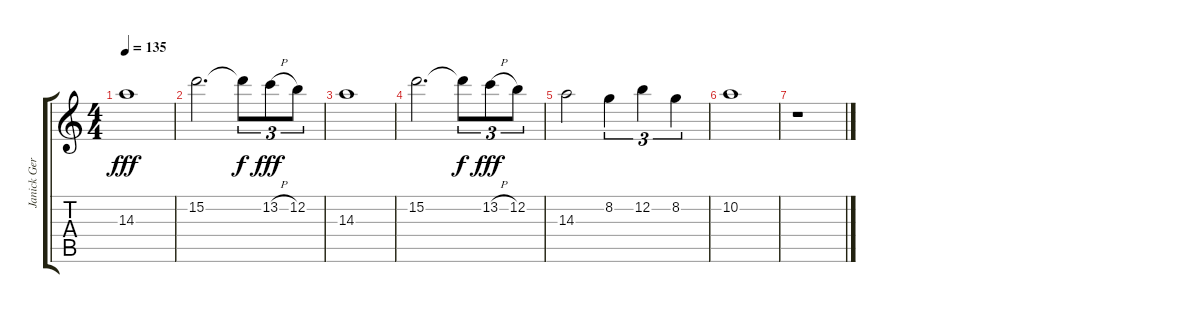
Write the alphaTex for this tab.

\track ("Janick Gers" "Janick Ger") {instrument distortionguitar}
\staff {score tabs}
\tuning (E4 B3 G3 D3 A2 E2) {hide}
\ts (4 4)
\tempo 135
\clef g2
\ks c
14.3.1{dy fff} |
15.2.2{d} 15.2{t}.8{tu (3 2) dy f} 13.2{h}.8{tu (3 2) dy fff} 12.2.8{tu (3 2)} |
14.3.1 |
15.2.2{d} 15.2{t}.8{tu (3 2) dy f} 13.2{h}.8{tu (3 2) dy fff} 12.2.8{tu (3 2)} |
14.3.2 8.2.4{tu (3 2)} 12.2.4{tu (3 2)} 8.2.4{tu (3 2)} |
10.2.1 |
r.1
